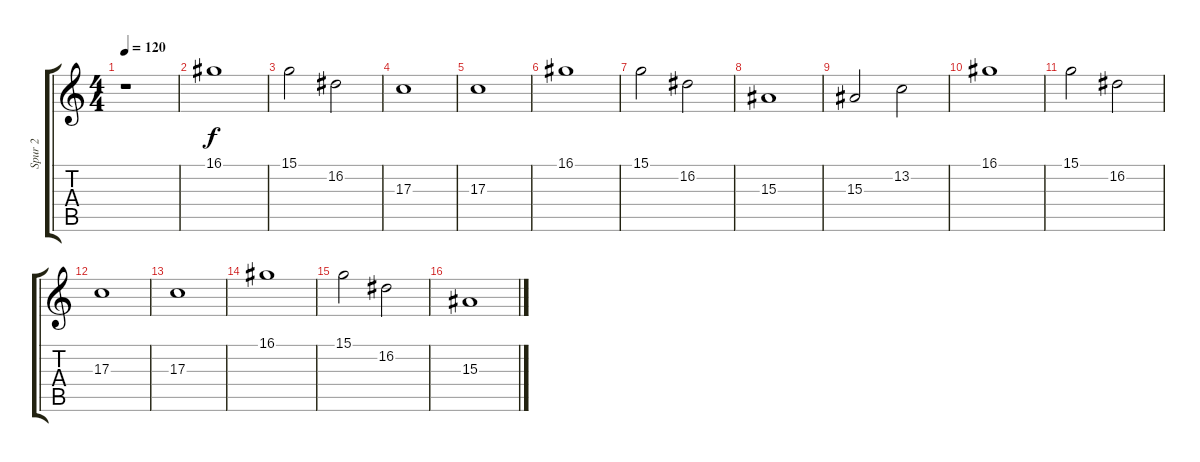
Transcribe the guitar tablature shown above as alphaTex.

\track ("Spur 2" "Spur 2") {instrument stringensemble2}
\staff {score tabs}
\tuning (E4 B3 G3 D3 A2 E2) {hide}
\ts (4 4)
\tempo 120
\clef g2
\ks c
r.1{dy f instrument stringensemble2} |
16.1.1{balance 7} |
15.1.2{balance 8} 16.2.2 |
17.3.1 |
17.3.1 |
16.1.1 |
15.1.2 16.2.2 |
15.3.1 |
15.3.2 13.2.2 |
16.1.1 |
15.1.2 16.2.2 |
17.3.1 |
17.3.1 |
16.1.1 |
15.1.2 16.2.2 |
15.3.1
